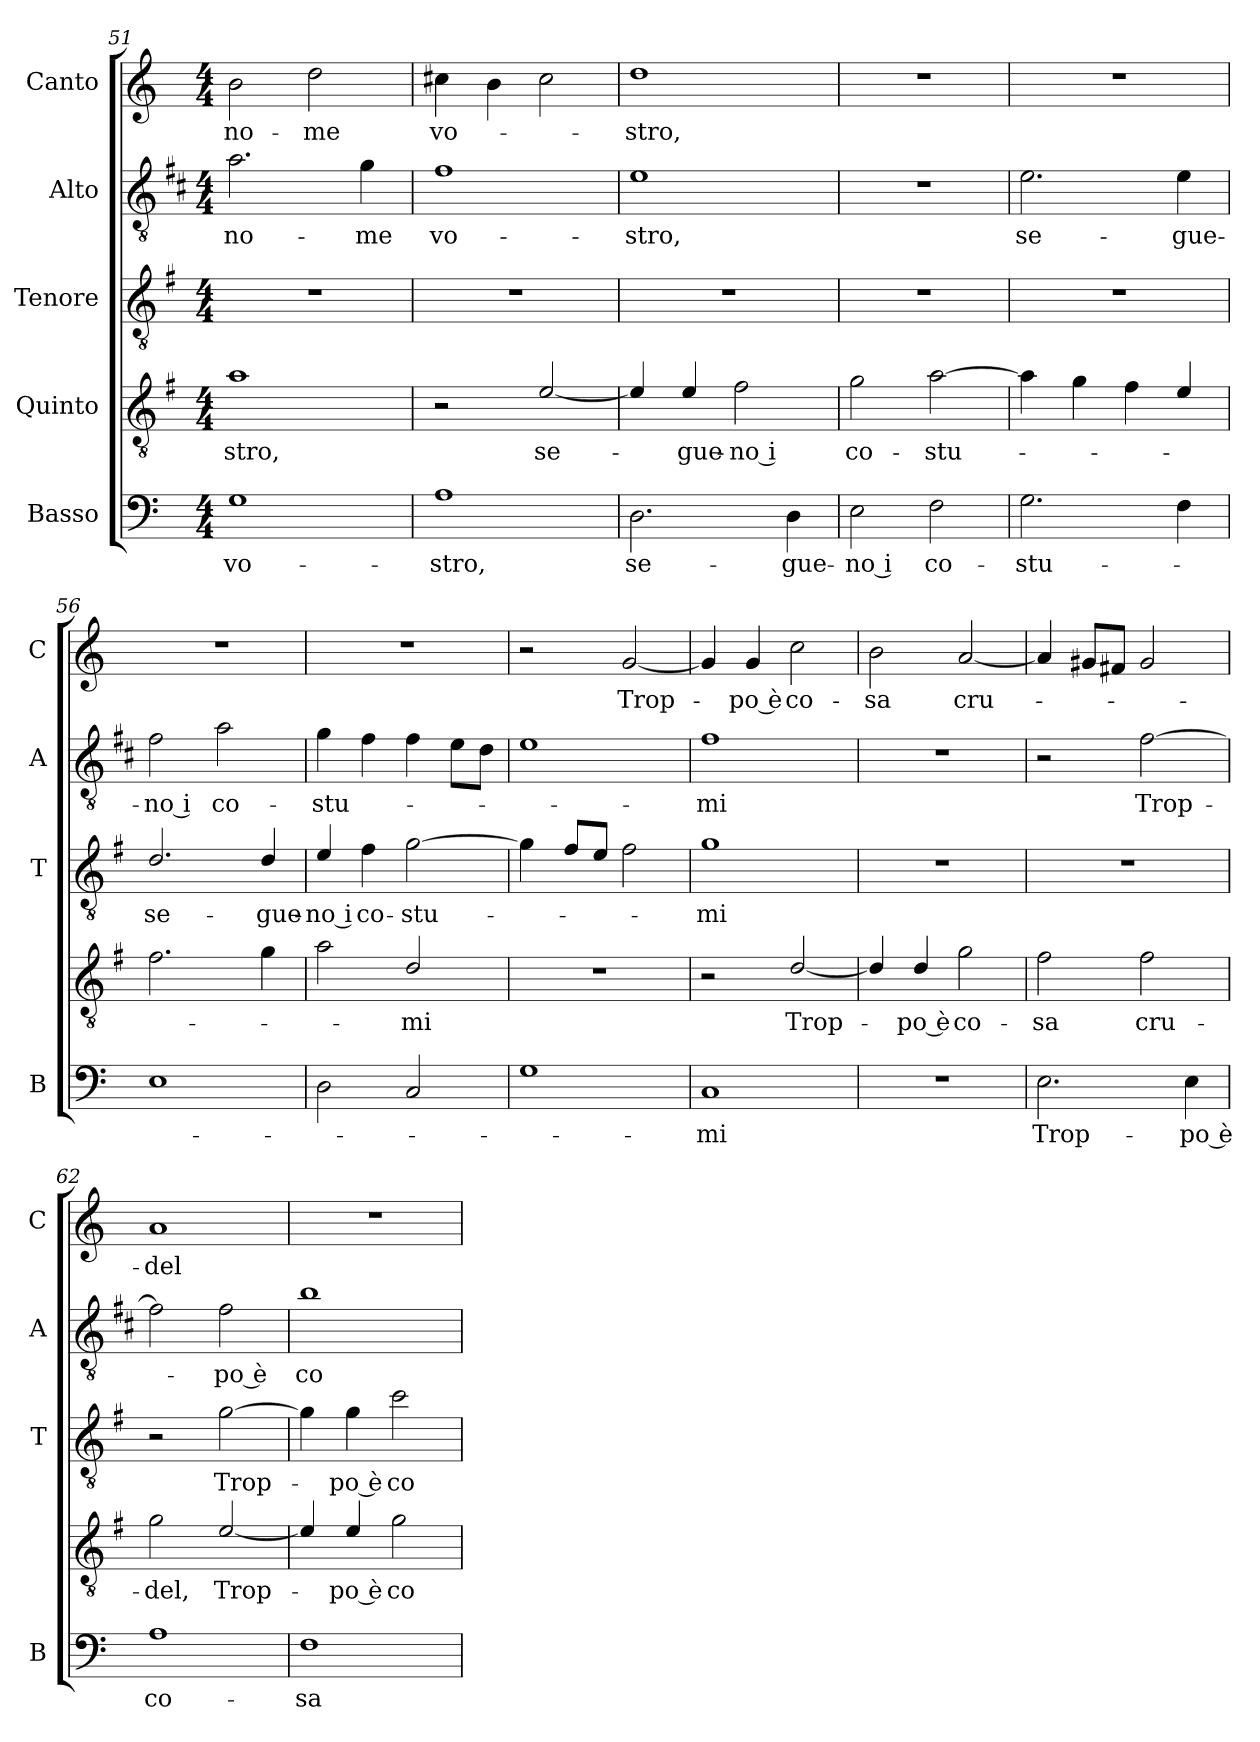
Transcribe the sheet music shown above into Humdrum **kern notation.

**kern	**text	**kern	**text	**kern	**text	**kern	**text	**kern	**text
*part5	*part5	*part4	*part4	*part3	*part3	*part2	*part2	*part1	*part1
*staff5	*staff5	*staff4	*staff4	*staff3	*staff3	*staff2	*staff2	*staff1	*staff1
*I"Basso	*	*I"Quinto	*	*I"Tenore	*	*I"Alto	*	*I"Canto	*
*I'B	*	*	*	*I'T	*	*I'A	*	*I'C	*
*clefF4	*	*clefGv2	*	*clefGv2	*	*clefGv2	*	*clefG2	*
*	*	*ITrd4c7	*	*ITrd4c7	*	*ITrd1c2	*	*	*
*k[]	*	*k[]	*	*k[]	*	*k[]	*	*k[]	*
*C:	*	*C:	*	*C:	*	*C:	*	*C:	*
*M4/4	*	*M4/4	*	*M4/4	*	*M4/4	*	*M4/4	*
=51	=51	=51	=51	=51	=51	=51	=51	=51	=51
!	!LO:LY:b	!	!LO:LY:b	!	!	!	!LO:LY:b	!	!LO:LY:b
1G	vo-	1d	-stro,	1r	.	2.g\	no-	2b\	no-
!	!	!	!	!	!	!	!	!	!LO:LY:b
.	.	.	.	.	.	.	.	2dd\	-me
!	!	!	!	!	!	!	!LO:LY:b	!	!
.	.	.	.	.	.	4f\	-me	.	.
=52	=52	=52	=52	=52	=52	=52	=52	=52	=52
!	!LO:LY:b	!	!	!	!	!	!LO:LY:b	!	!LO:LY:b
1A	-stro,	2r	.	1r	.	1e	vo-	4cc#X\	vo-
.	.	.	.	.	.	.	.	4b\	.
!	!	!	!LO:LY:b	!	!	!	!	!	!
.	.	[2A/	se-	.	.	.	.	2cc#\	.
=53	=53	=53	=53	=53	=53	=53	=53	=53	=53
!	!LO:LY:b	!	!	!	!	!	!LO:LY:b	!	!LO:LY:b
2.D\	se-	4A/]	.	1r	.	1d	-stro,	1dd	-stro,
!	!	!	!LO:LY:b	!	!	!	!	!	!
.	.	4A/	-gue-	.	.	.	.	.	.
!	!	!	!LO:LY:b	!	!	!	!	!	!
.	.	2B\	-no i	.	.	.	.	.	.
!	!LO:LY:b	!	!	!	!	!	!	!	!
4D\	-gue-	.	.	.	.	.	.	.	.
!!LO:PB:g=z
=54	=54	=54	=54	=54	=54	=54	=54	=54	=54
!	!LO:LY:b	!	!LO:LY:b	!	!	!	!	!	!
2E\	-no i	2c\	co-	1r	.	1r	.	1r	.
!	!LO:LY:b	!	!LO:LY:b	!	!	!	!	!	!
2F\	co-	[2d\	-stu-	.	.	.	.	.	.
=55	=55	=55	=55	=55	=55	=55	=55	=55	=55
!	!LO:LY:b	!	!	!	!	!	!LO:LY:b	!	!
2.G\	-stu-	4d\]	.	1r	.	2.d\	se-	1r	.
.	.	4c\	.	.	.	.	.	.	.
.	.	4B\	.	.	.	.	.	.	.
!	!	!	!	!	!	!	!LO:LY:b	!	!
4F\	.	4A/	.	.	.	4d\	-gue-	.	.
=56	=56	=56	=56	=56	=56	=56	=56	=56	=56
!	!	!	!	!	!LO:LY:b	!	!LO:LY:b	!	!
1E	.	2.B\	.	2.G/	se-	2e\	-no i	1r	.
!	!	!	!	!	!	!	!LO:LY:b	!	!
.	.	.	.	.	.	2g\	co-	.	.
!	!	!	!	!	!LO:LY:b	!	!	!	!
.	.	4c\	.	4G/	-gue-	.	.	.	.
=57	=57	=57	=57	=57	=57	=57	=57	=57	=57
!	!	!	!	!	!LO:LY:b	!	!LO:LY:b	!	!
2D\	.	2d\	.	4A/	-no i	4f\	-stu-	1r	.
!	!	!	!	!	!LO:LY:b	!	!	!	!
.	.	.	.	4B\	co-	4e\	.	.	.
!	!	!	!LO:LY:b	!	!LO:LY:b	!	!	!	!
2C/	.	2G/	-mi	[2c\	-stu-	4e\	.	.	.
.	.	.	.	.	.	8d\L	.	.	.
.	.	.	.	.	.	8c\J	.	.	.
=58	=58	=58	=58	=58	=58	=58	=58	=58	=58
1G	.	1r	.	4c\]	.	1d	.	2r	.
.	.	.	.	8B/L	.	.	.	.	.
.	.	.	.	8A/J	.	.	.	.	.
!	!	!	!	!	!	!	!	!	!LO:LY:b
.	.	.	.	2B\	.	.	.	[2g/	Trop-
=59	=59	=59	=59	=59	=59	=59	=59	=59	=59
!	!LO:LY:b	!	!	!	!LO:LY:b	!	!LO:LY:b	!	!
1C	-mi	2r	.	1c	-mi	1e	-mi	4g/]	.
!	!	!	!	!	!	!	!	!	!LO:LY:b
.	.	.	.	.	.	.	.	4g/	-po è
!	!	!	!LO:LY:b	!	!	!	!	!	!LO:LY:b
.	.	[2G/	Trop-	.	.	.	.	2cc\	co-
=60	=60	=60	=60	=60	=60	=60	=60	=60	=60
!	!	!	!	!	!	!	!	!	!LO:LY:b
1r	.	4G/]	.	1r	.	1r	.	2b\	-sa
!	!	!	!LO:LY:b	!	!	!	!	!	!
.	.	4G/	-po è	.	.	.	.	.	.
!	!	!	!LO:LY:b	!	!	!	!	!	!LO:LY:b
.	.	2c\	co-	.	.	.	.	[2a/	cru-
!!LO:LB:g=z
=61	=61	=61	=61	=61	=61	=61	=61	=61	=61
!	!LO:LY:b	!	!LO:LY:b	!	!	!	!	!	!
2.E\	Trop-	2B\	-sa	1r	.	2r	.	4a/]	.
.	.	.	.	.	.	.	.	8g#X/L	.
.	.	.	.	.	.	.	.	8f#X/J	.
!	!	!	!LO:LY:b	!	!	!	!LO:LY:b	!	!
.	.	2B\	cru-	.	.	[2e\	Trop-	2g#/	.
!	!LO:LY:b	!	!	!	!	!	!	!	!
4E\	-po è	.	.	.	.	.	.	.	.
=62	=62	=62	=62	=62	=62	=62	=62	=62	=62
!	!LO:LY:b	!	!LO:LY:b	!	!	!	!	!	!LO:LY:b
1A	co-	2c\	-del,	2r	.	2e\]	.	1a	-del
!	!	!	!LO:LY:b	!	!LO:LY:b	!	!LO:LY:b	!	!
.	.	[2A/	Trop-	[2c\	Trop-	2e\	-po è	.	.
=63	=63	=63	=63	=63	=63	=63	=63	=63	=63
!	!LO:LY:b	!	!	!	!	!	!LO:LY:b	!	!
1F	-sa	4A/]	.	4c\]	.	1a	co-	1r	.
!	!	!	!LO:LY:b	!	!LO:LY:b	!	!	!	!
.	.	4A/	-po è	4c\	-po è	.	.	.	.
!	!	!	!LO:LY:b	!	!LO:LY:b	!	!	!	!
.	.	2c\	co-	2f\	co-	.	.	.	.
=	=	=	=	=	=	=	=	=	=
*-	*-	*-	*-	*-	*-	*-	*-	*-	*-
